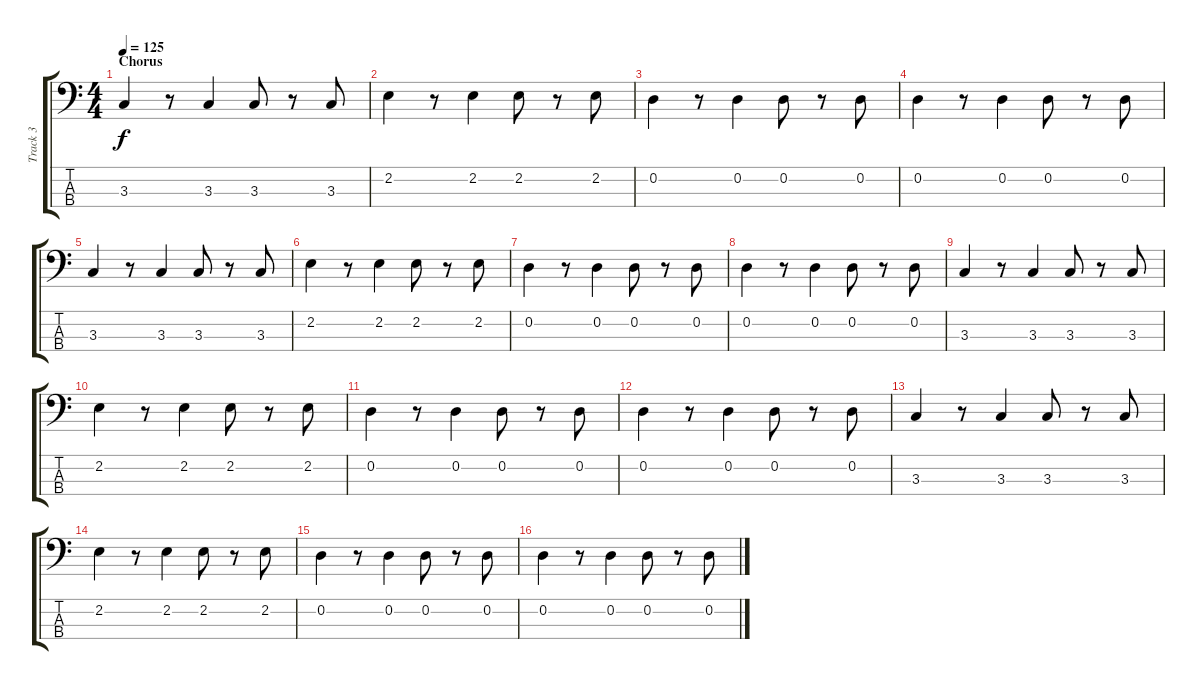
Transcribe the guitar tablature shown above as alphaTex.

\track ("Track 3" "Track 3") {instrument electricbassfinger}
\staff {score tabs}
\tuning (G2 D2 A1 E1) {hide}
\ts (4 4)
\section ("" "Chorus")
\tempo 125
\clef f4
\ks c
3.3.4{dy f} r.8 3.3.4 3.3.8 r.8 3.3.8 |
2.2.4 r.8 2.2.4 2.2.8 r.8 2.2.8 |
0.2.4 r.8 0.2.4 0.2.8 r.8 0.2.8 |
0.2.4 r.8 0.2.4 0.2.8 r.8 0.2.8 |
3.3.4 r.8 3.3.4 3.3.8 r.8 3.3.8 |
2.2.4 r.8 2.2.4 2.2.8 r.8 2.2.8 |
0.2.4 r.8 0.2.4 0.2.8 r.8 0.2.8 |
0.2.4 r.8 0.2.4 0.2.8 r.8 0.2.8 |
3.3.4 r.8 3.3.4 3.3.8 r.8 3.3.8 |
2.2.4 r.8 2.2.4 2.2.8 r.8 2.2.8 |
0.2.4 r.8 0.2.4 0.2.8 r.8 0.2.8 |
0.2.4 r.8 0.2.4 0.2.8 r.8 0.2.8 |
3.3.4 r.8 3.3.4 3.3.8 r.8 3.3.8 |
2.2.4 r.8 2.2.4 2.2.8 r.8 2.2.8 |
0.2.4 r.8 0.2.4 0.2.8 r.8 0.2.8 |
0.2.4 r.8 0.2.4 0.2.8 r.8 0.2.8
